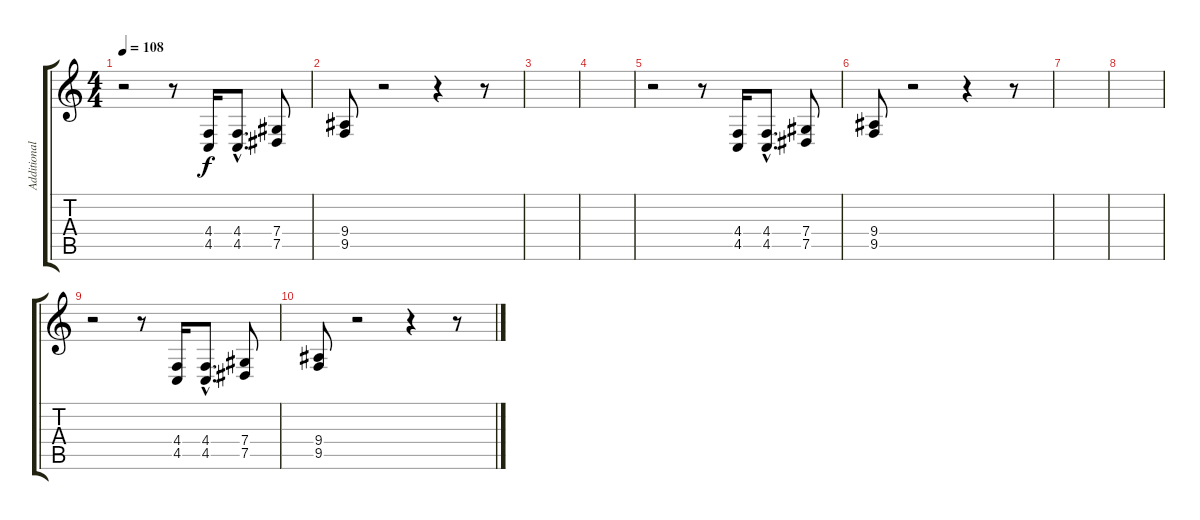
\track ("Additional Voices" "Additional") {instrument pad4choir}
\staff {score tabs}
\tuning (Eb4 Bb3 Gb3 Db3 Ab2 Eb2) {hide}
\ts (4 4)
\tempo 108
\clef g2
\ks c
r.2{dy f} r.8 (4.4 4.5).16 (4.4{hac} 4.5{hac}).8{d} (7.4 7.5).8 |
(9.4 9.5).8 r.2 r.4 r.8 |
|
|
r.2 r.8 (4.4 4.5).16 (4.4{hac} 4.5{hac}).8{d} (7.4 7.5).8 |
(9.4 9.5).8 r.2 r.4 r.8 |
|
|
r.2 r.8 (4.4 4.5).16 (4.4{hac} 4.5{hac}).8{d} (7.4 7.5).8 |
(9.4 9.5).8 r.2 r.4 r.8
